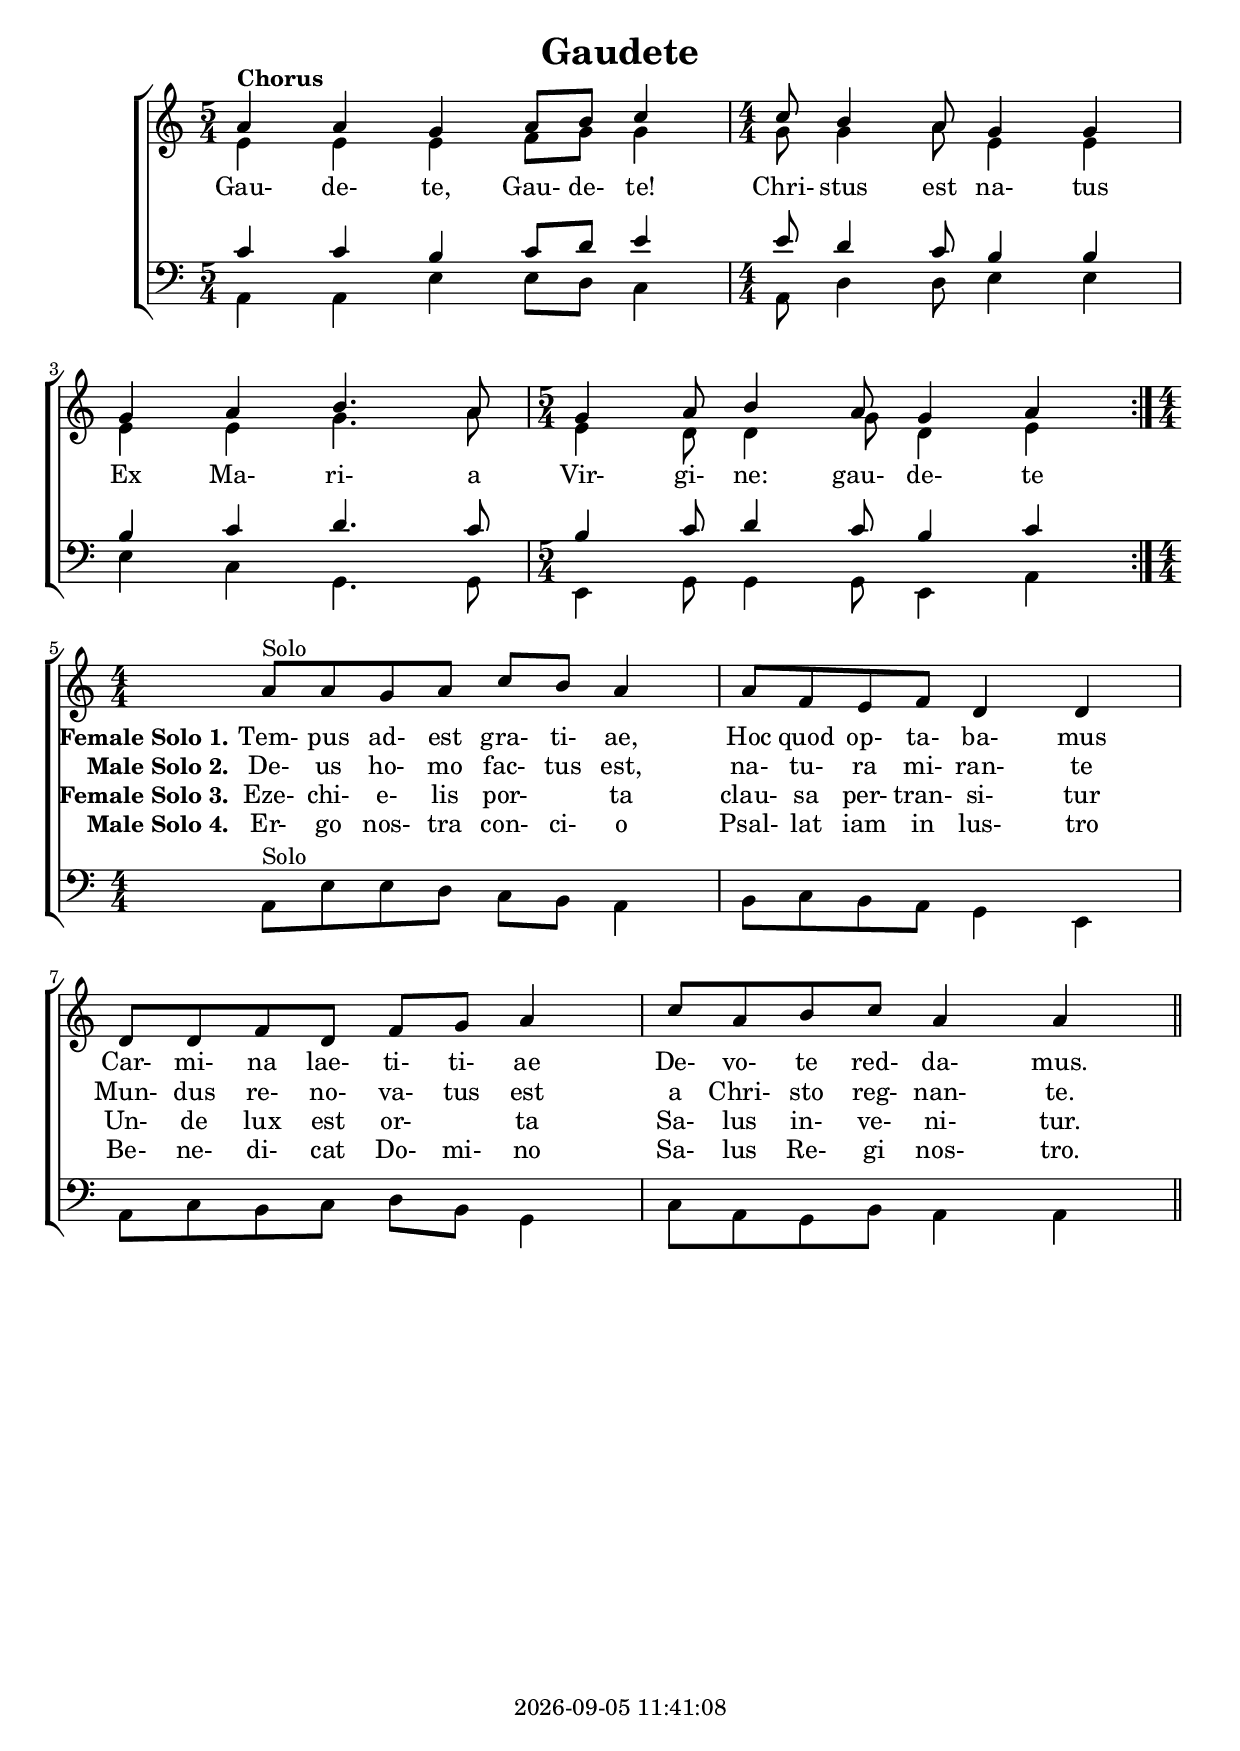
\include "english.ly"
\version "2.13.53"

today = #(strftime "%Y-%m-%d %H:%M:%S" (localtime (current-time)))

\paper {
%  oddFooterMarkup = #(ly:format "Compiled ~a by ~a (~a)"
%                                today (cuserid) revision)
} 

global= {
  \key a \minor
}

cantusMusicChorus = \relative a' {
  \time 5/4
  a4^\markup{\bold Chorus} a g a8 b c4 
  \override Staff.TimeSignature #'style = #'()
  \time 4/4
  c8 b4 a8 g4 g | 
  g a b4. a8 
  \time 5/4
  g4 a8 b4 a8 g4 a
  \bar ":|"
}

altusMusicChorus = \relative c' {
  \time 5/4
  e4 e e f8 g g4 
  \override Staff.TimeSignature #'style = #'()
  \time 4/4
  g8 g4 a8 e4 e | e e g4. a8 
  \time 5/4
  e4 d8 d4 g8 d4 e 
  \bar ":|"
}

tenorMusicChorus = \relative c' {
  \time 5/4
  c4 c b c8 d e4 
  \override Staff.TimeSignature #'style = #'()
  \time 4/4
  e8 d4 c8 b4 b | b c d4. c8 
  \time 5/4
  b4 c8 d4 c8 b4 c 
  \bar ":|"
}

bassusMusicChorus = \relative c {
  \time 5/4
  a4 a e' e8 d c4
  \override Staff.TimeSignature #'style = #'()
  \time 4/4
  a8 d4 d8 e4 e | e c g4. g8
  \time 5/4
  e4 g8 g4 g8 e4 a
  \bar ":|"
}

altusMusicVerse = \relative a' {
  \override Staff.TimeSignature #'style = #'()
  \time 4/4
  a8^\markup{Solo} a g a c b a4 | a8 f e f d4 d |
  d8 d f d f g a4 | c8 a b c a4 a
  \bar "||"
}

bassusMusicVerse = \relative c {
  \override Staff.TimeSignature #'style = #'()
  \time 4/4
  a8^\markup{Solo} e' e d c b a4 | b8 c b a g4 e |
  a8 c b c d b g4 | c8 a g b a4 a
}

blankMusicChorus = {
  \skip 4*18
}

blankMusicVerse = {
  \skip 4*16
}

wordsChorus = \lyricmode {
  Gau- de- te, Gau- de- te! Chri- stus est na- tus
  Ex Ma- ri- a Vir- gi- ne: gau- de- te
}

wordsVerseA = \lyricmode {
  \set stanza = "Female Solo 1."
  Tem- pus ad- est gra- ti- ae, Hoc quod op- ta- ba- mus
  Car- mi- na lae- ti- ti- ae De- vo- te red- da- mus.
}

wordsVerseB = \lyricmode {
  \set stanza = "Male Solo 2."
  De- us ho- mo fac- tus est, na- tu- ra mi- ran- te
  Mun- dus re- no- va- tus est a Chri- sto reg- nan- te.
}

wordsVerseC = \lyricmode {
  \set stanza = "Female Solo 3."
  Eze- chi- e- lis por- \skip 8 ta clau- sa per- tran- si- tur
  Un- de lux est or- \skip 8 ta Sa- lus in- ve- ni- tur.
}

wordsVerseD = \lyricmode {
  \set stanza = "Male Solo 4."
  Er- go nos- tra con- ci- o Psal- lat iam in lus- tro
  Be- ne- di- cat Do- mi- no Sa- lus Re- gi nos- tro.
}

MwordsChorus = \lyricmode {
  "\Gau"4 "de" "te, " "Gau"8 "de" "te! "4 "Chri"8 "stus "4 "est "8 "na"4 "tus "
  "/Ex " "Ma" "ri"4. "a "8 "Vir"4 "gi"8 "ne: "4 "gau"8 "de"4 "te "
}

MwordsVerseA = \lyricmode {
  "/Tem"8 "pus " "ad" "est " "gra" "ti" "ae, "4 "Hoc "8 "quod " "op" "ta" "ba"4 "mus "
  "/Car"8 "mi" "na " "lae" "ti" "ti" "ae "4 "De"8 "vo" "te " "red" "da"4 "mus. "
}

MwordsVerseB = \lyricmode {
  "/De"8 "us " "ho" "mo " "fac" "tus " "est, "4 "na"8 "tu" "ra " "mi" "ran"4 "te "
  "/Mun"8 "dus " "re" "no" "va" "tus " "est "4 "a "8 "Chri" "sto " "reg" "nan"4 "te. "
}

MwordsVerseC = \lyricmode {
  "/Eze"8 "chi" "e" "lis " "por"4 "ta " "clau"8 "sa " "per" "tran" "si"4 "tur "
  "/Un"8 "de " "lux " "est " "or"4 "ta " "Sa"8 "lus " "in" "ve" "ni"4 "tur. "
}

MwordsVerseD = \lyricmode {
  "/Er"8 "go " "nos" "tra " "con" "ci" "o "4 "Psal"8 "lat " "iam " "in " "lus"4 "tro "
  "/Be"8 "ne" "di" "cat " "Do" "mi" "no "4 "Sa"8 "lus " "Re" "gi " "nos"4 "tro. "
}

\book {

  \header{
    title = "Gaudete"
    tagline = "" 
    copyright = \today
  }

  \score {
    <<
      \context ChoirStaff <<
	\context Staff = treble <<
	  \context Voice = cantus { \voiceOne \global \repeat volta 4 { \repeat volta 2 {\cantusMusicChorus} \break \altusMusicVerse} }
	  \context Voice = altus { \voiceTwo  \global \repeat volta 4 { \repeat volta 2 {\altusMusicChorus \skip 4*16 } } }
	>>
	\context Lyrics = chorusLyricsA { s1 }
	\context Lyrics = chorusLyricsB { s1 }
	\context Lyrics = chorusLyricsC { s1 }
	\context Lyrics = chorusLyricsD { s1 }
	\context Staff = bass <<
	  \clef bass
	  \context Voice = tenor { \voiceOne { \global \tenorMusicChorus} }
	  \context Voice = bassus { \voiceTwo { \global \bassusMusicChorus \bassusMusicVerse} }
	>>

      >>

      \lyricsto "cantus" \context Lyrics = chorusLyricsA { \wordsChorus \wordsVerseA }
      \lyricsto "cantus" \context Lyrics = chorusLyricsB { _ _ _ _ _ _ _ _ _ _ _ _ _ _ _ _ _ _ _ _ _ \wordsVerseB }
      \lyricsto "cantus" \context Lyrics = chorusLyricsC { _ _ _ _ _ _ _ _ _ _ _ _ _ _ _ _ _ _ _ _ _ \wordsVerseC }
      \lyricsto "cantus" \context Lyrics = chorusLyricsD { _ _ _ _ _ _ _ _ _ _ _ _ _ _ _ _ _ _ _ _ _ \wordsVerseD }

    >>

  \layout { }
}

  \score {
    <<
      \context ChoirStaff <<
	\context Staff = soprano <<
	  \context Voice = cantus { \voiceOne { \global
             \set Staff.midiInstrument = "flute"
             \cantusMusicChorus
             \cantusMusicChorus
             \blankMusicVerse
             \cantusMusicChorus
             \blankMusicVerse
             \cantusMusicChorus
             \blankMusicVerse
             \cantusMusicChorus
             \blankMusicVerse
             \cantusMusicChorus
             \cantusMusicChorus
          } }
       >>
       \context Staff = alto <<
	  \context Voice = altus { \voiceTwo { \global
             \set Staff.midiInstrument = "clarinet"
             \altusMusicChorus
             \altusMusicChorus
             \blankMusicVerse
             \altusMusicChorus
             \blankMusicVerse
             \altusMusicChorus
             \blankMusicVerse
             \altusMusicChorus
             \blankMusicVerse
             \altusMusicChorus
             \altusMusicChorus
          } }
	>>
	\context Staff = tenor <<
	  \context Voice = tenor { \voiceOne { \global
             \set Staff.midiInstrument = "oboe"
             \tenorMusicChorus
             \tenorMusicChorus
             \blankMusicVerse
             \tenorMusicChorus
             \blankMusicVerse
             \tenorMusicChorus
             \blankMusicVerse
             \tenorMusicChorus
             \blankMusicVerse
             \tenorMusicChorus
             \tenorMusicChorus
          } }
       >>
       \context Staff = bass <<
	  \context Voice = bassus { \voiceTwo { \global
             \set Staff.midiInstrument = "violin"
             \bassusMusicChorus
             \bassusMusicChorus
             \altusMusicVerse
             \bassusMusicChorus
             \blankMusicVerse
             \bassusMusicChorus
             \altusMusicVerse
             \bassusMusicChorus
             \blankMusicVerse
             \bassusMusicChorus
          } }
	>>
       \context Staff = maleSolo <<
	  \context Voice = malesolo { \voiceTwo { \global
             \set Staff.midiInstrument = "cello"
             \blankMusicChorus
             \blankMusicChorus
             \blankMusicVerse
             \blankMusicChorus
             \blankMusicVerse
             \blankMusicChorus
             \blankMusicVerse
             \blankMusicChorus
             \blankMusicVerse
             \blankMusicChorus
             \blankMusicChorus
          } }
	>>
       \context Staff = femaleSolo <<
	  \context Voice = femalesolo { \voiceTwo { \global
             \set Staff.midiInstrument = "violin"
             \blankMusicChorus
             \blankMusicChorus
             \altusMusicVerse
             \blankMusicChorus
             \altusMusicVerse
             \blankMusicChorus
             \altusMusicVerse
             \blankMusicChorus
             \altusMusicVerse
             \blankMusicChorus
             \blankMusicChorus
          } }
	>>

      >>

      \context Lyrics = chorusLyricsA {
         \MwordsChorus
         \MwordsChorus
         \MwordsVerseA
         \MwordsChorus
         \MwordsVerseB
         \MwordsChorus
         \MwordsVerseC
         \MwordsChorus
         \MwordsVerseD
         \MwordsChorus
         \MwordsChorus
      }
    >>

  \midi {
    \context {
      \Score
      tempoWholesPerMinute = #(ly:make-moment 90 4)
      }
    }
  }
  }

